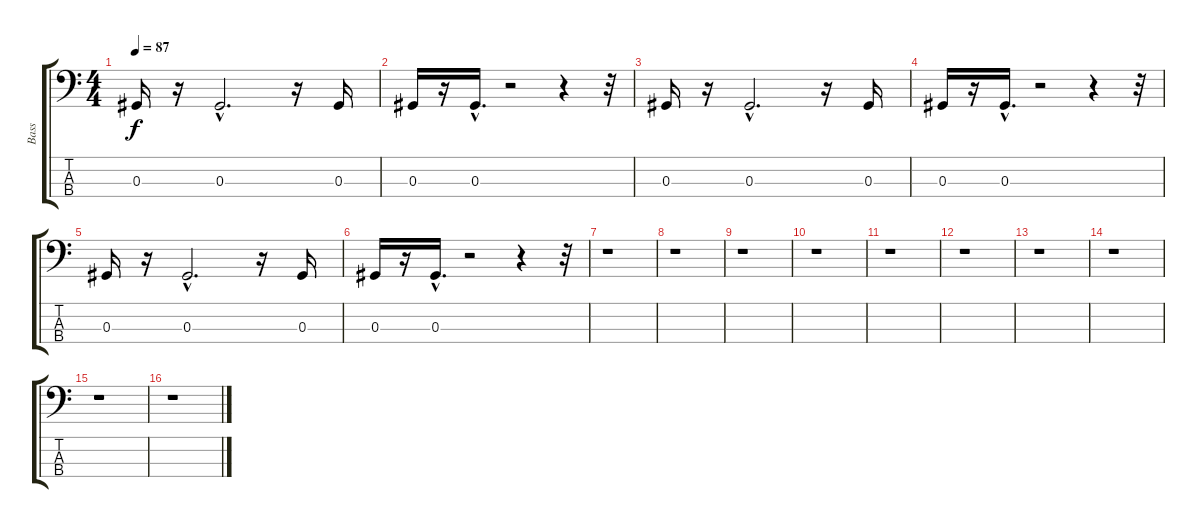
\track ("Bass" "Bass") {instrument electricbassfinger}
\staff {score tabs}
\tuning (Gb2 Db2 Ab1 Eb1) {hide}
\ts (4 4)
\tempo 87
\clef f4
\ks c
0.3.16{dy f} r.16 0.3{hac}.2{d} r.16 0.3.16 |
0.3.16 r.16 0.3{hac}.16{d} r.2 r.4 r.32 |
0.3.16 r.16 0.3{hac}.2{d} r.16 0.3.16 |
0.3.16 r.16 0.3{hac}.16{d} r.2 r.4 r.32 |
0.3.16 r.16 0.3{hac}.2{d} r.16 0.3.16 |
0.3.16 r.16 0.3{hac}.16{d} r.2 r.4 r.32 |
r.1 |
r.1 |
r.1 |
r.1 |
r.1 |
r.1 |
r.1 |
r.1 |
r.1 |
r.1
